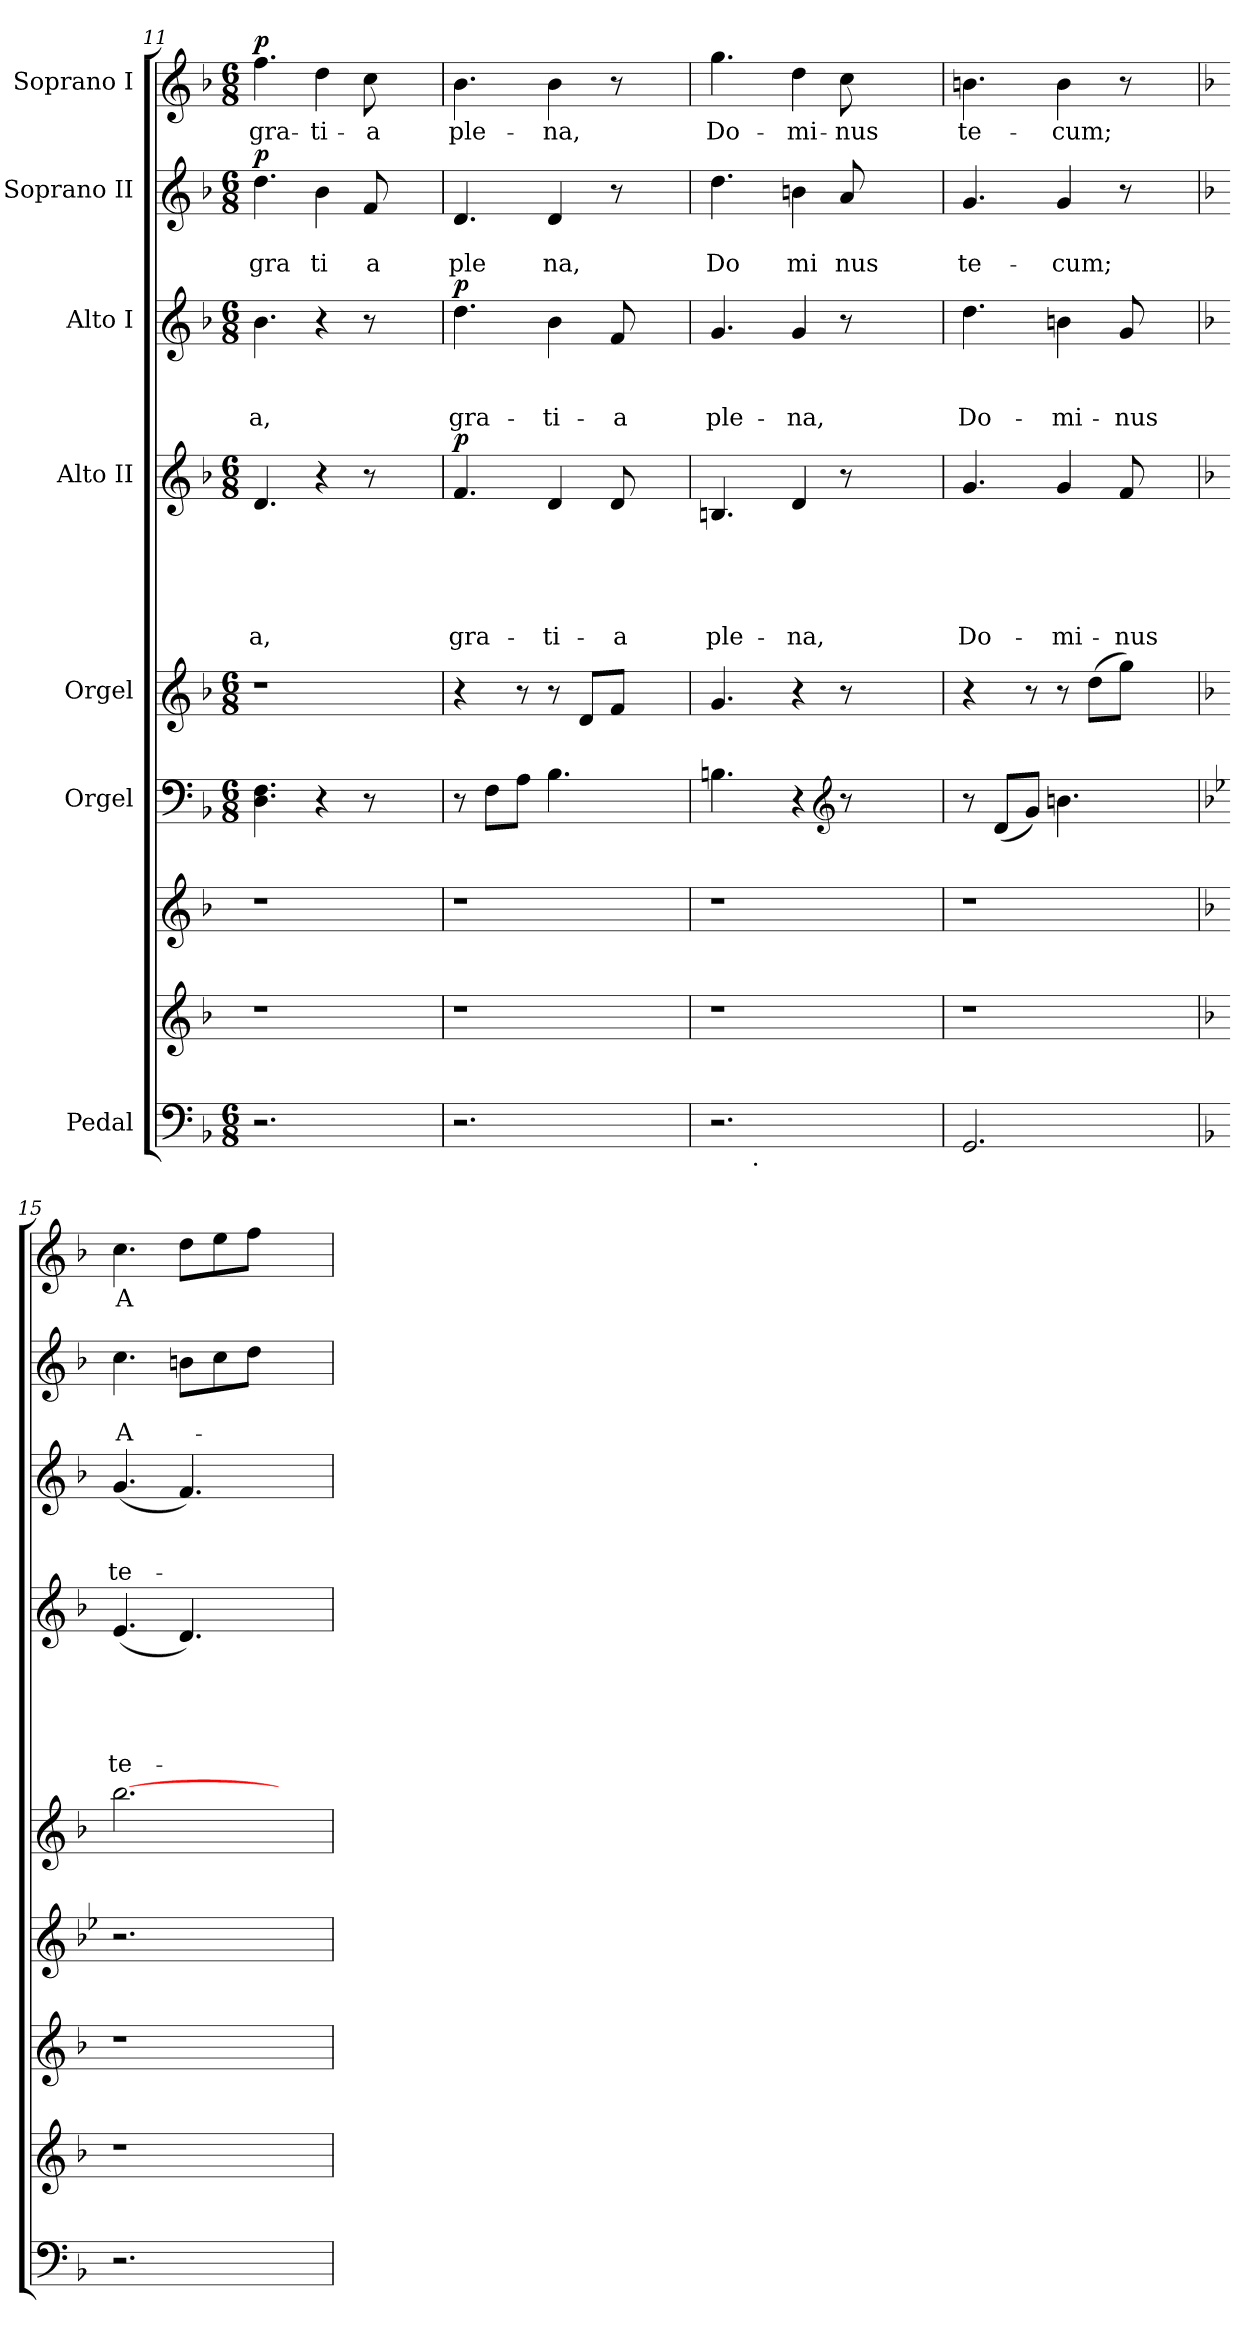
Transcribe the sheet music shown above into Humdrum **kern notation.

**kern	**kern	**kern	**kern	**kern	**kern	**text	**text	**text	**text	**text	**dynam	**kern	**text	**text	**text	**dynam	**kern	**text	**text	**dynam	**kern	**text	**dynam
*part9	*part8	*part7	*part6	*part5	*part4	*part4	*part4	*part4	*part4	*part4	*part4	*part3	*part3	*part3	*part3	*part3	*part2	*part2	*part2	*part2	*part1	*part1	*part1
*staff9	*staff8	*staff7	*staff6	*staff5	*staff4	*staff4	*staff4	*staff4	*staff4	*staff4	*staff4	*staff3	*staff3	*staff3	*staff3	*staff3	*staff2	*staff2	*staff2	*staff2	*staff1	*staff1	*staff1
*I"Pedal	*	*	*I"Orgel	*I"Orgel	*I"Alto II	*	*	*	*	*	*	*I"Alto I	*	*	*	*	*I"Soprano II	*	*	*	*I"Soprano I	*	*
*clefF4	*clefG2	*clefG2	*clefF4	*clefG2	*clefG2	*	*	*	*	*	*	*clefG2	*	*	*	*	*clefG2	*	*	*	*clefG2	*	*
*k[b-]	*k[b-]	*k[b-]	*k[b-]	*k[b-]	*k[b-]	*	*	*	*	*	*	*k[b-]	*	*	*	*	*k[b-]	*	*	*	*k[b-]	*	*
*F:	*F:	*F:	*F:	*F:	*F:	*	*	*	*	*	*	*F:	*	*	*	*	*F:	*	*	*	*F:	*	*
*M6/8	*	*	*M6/8	*M6/8	*M6/8	*	*	*	*	*	*	*M6/8	*	*	*	*	*M6/8	*	*	*	*M6/8	*	*
=11	=11	=11	=11	=11	=11	=11	=11	=11	=11	=11	=11	=11	=11	=11	=11	=11	=11	=11	=11	=11	=11	=11	=11
!	!	!	!	!LO:N:vis=1	!	!	!	!	!	!LO:LY:b	!	!	!	!	!LO:LY:b	!	!	!	!LO:LY:b	!LO:DY:a	!	!LO:LY:b	!LO:DY:a
2.r	1r	1r	4.D\ 4.F\	2.r	4.d/	.	.	.	.	-a,	.	4.b-\	.	.	-a,	.	4.dd\	.	gra	p	4.ff\	gra-	p
!	!	!	!	!	!	!	!	!	!	!	!	!	!	!	!	!	!	!	!LO:LY:b	!	!	!LO:LY:b	!
.	.	.	4r	.	4r	.	.	.	.	.	.	4r	.	.	.	.	4b-\	.	ti	.	4dd\	-ti-	.
!	!	!	!	!	!	!	!	!	!	!	!	!	!	!	!	!	!	!	!LO:LY:b	!	!	!LO:LY:b	!
.	.	.	8r	.	8r	.	.	.	.	.	.	8r	.	.	.	.	8f/	.	a	.	8cc\	-a	.
4ryy	.	.	4ryy	4ryy	4ryy	.	.	.	.	.	.	4ryy	.	.	.	.	4ryy	.	.	.	4ryy	.	.
=12	=12	=12	=12	=12	=12	=12	=12	=12	=12	=12	=12	=12	=12	=12	=12	=12	=12	=12	=12	=12	=12	=12	=12
!	!	!	!	!	!	!	!	!	!	!LO:LY:b	!LO:DY:a	!	!	!	!LO:LY:b	!LO:DY:a	!	!	!LO:LY:b	!	!	!LO:LY:b	!
2.r	1r	1r	8r	4r	4.f/	.	.	.	.	gra-	p	4.dd\	.	.	gra-	p	4.d/	.	ple	.	4.b-\	ple-	.
.	.	.	8F\L	.	.	.	.	.	.	.	.	.	.	.	.	.	.	.	.	.	.	.	.
.	.	.	8A\J	8r	.	.	.	.	.	.	.	.	.	.	.	.	.	.	.	.	.	.	.
!	!	!	!	!	!	!	!	!	!	!LO:LY:b	!	!	!	!	!LO:LY:b	!	!	!	!LO:LY:b	!	!	!LO:LY:b	!
.	.	.	4.B-\	8r	4d/	.	.	.	.	-ti-	.	4b-\	.	.	-ti-	.	4d/	.	na,	.	4b-\	-na,	.
.	.	.	.	8d/L	.	.	.	.	.	.	.	.	.	.	.	.	.	.	.	.	.	.	.
!	!	!	!	!	!	!	!	!	!	!LO:LY:b	!	!	!	!	!LO:LY:b	!	!	!	!	!	!	!	!
.	.	.	.	8f/J	8d/	.	.	.	.	-a	.	8f/	.	.	-a	.	8r	.	.	.	8r	.	.
4ryy	.	.	4ryy	4ryy	4ryy	.	.	.	.	.	.	4ryy	.	.	.	.	4ryy	.	.	.	4ryy	.	.
=13	=13	=13	=13	=13	=13	=13	=13	=13	=13	=13	=13	=13	=13	=13	=13	=13	=13	=13	=13	=13	=13	=13	=13
!	!	!	!	!	!	!	!	!	!	!LO:LY:b	!	!	!	!	!LO:LY:b	!	!	!	!LO:LY:b	!	!	!LO:LY:b	!
*^	*	*	*	*	*	*	*	*	*	*	*	*	*	*	*	*	*	*	*	*	*	*	*
2.r	8.ryy	1r	1r	4.Bn\	4.g/	4.Bn/	.	.	.	.	ple-	.	4.g/	.	.	ple-	.	4.dd\	.	Do	.	4.gg\	Do-	.
!	!LO:TX:b:t=.	!	!	!	!	!	!	!	!	!	!	!	!	!	!	!	!	!	!	!	!	!	!	!
.	2ryy	.	.	.	.	.	.	.	.	.	.	.	.	.	.	.	.	.	.	.	.	.	.	.
!	!	!	!	!	!	!	!	!	!	!	!LO:LY:b	!	!	!	!	!LO:LY:b	!	!	!	!LO:LY:b	!	!	!LO:LY:b	!
.	.	.	.	4r	4r	4d/	.	.	.	.	-na,	.	4g/	.	.	-na,	.	4bn\	.	mi	.	4dd\	-mi-	.
*	*	*	*	*clefG2	*	*	*	*	*	*	*	*	*	*	*	*	*	*	*	*	*	*	*	*
!	!	!	!	!	!	!	!	!	!	!	!	!	!	!	!	!	!	!	!	!LO:LY:b	!	!	!LO:LY:b	!
.	.	.	.	8r	8r	8r	.	.	.	.	.	.	8r	.	.	.	.	8a/	.	nus	.	8cc\	-nus	.
.	4ryy	.	.	.	.	.	.	.	.	.	.	.	.	.	.	.	.	.	.	.	.	.	.	.
4ryy	.	.	.	4ryy	4ryy	4ryy	.	.	.	.	.	.	4ryy	.	.	.	.	4ryy	.	.	.	4ryy	.	.
.	16ryy	.	.	.	.	.	.	.	.	.	.	.	.	.	.	.	.	.	.	.	.	.	.	.
=14	=14	=14	=14	=14	=14	=14	=14	=14	=14	=14	=14	=14	=14	=14	=14	=14	=14	=14	=14	=14	=14	=14	=14	=14
!	!	!	!	!	!	!	!	!	!	!	!LO:LY:b	!	!	!	!	!LO:LY:b	!	!	!	!LO:LY:b	!	!	!LO:LY:b	!
*v	*v	*	*	*	*	*	*	*	*	*	*	*	*	*	*	*	*	*	*	*	*	*	*	*
2.GG/	1r	1r	8r	4r	4.g/	.	.	.	.	Do-	.	4.dd\	.	.	Do-	.	4.g/	.	te-	.	4.bn\	te-	.
.	.	.	(>8d/L	.	.	.	.	.	.	.	.	.	.	.	.	.	.	.	.	.	.	.	.
.	.	.	8g/J)	8r	.	.	.	.	.	.	.	.	.	.	.	.	.	.	.	.	.	.	.
!	!	!	!	!	!	!	!	!	!	!LO:LY:b	!	!	!	!	!LO:LY:b	!	!	!	!LO:LY:b	!	!	!LO:LY:b	!
.	.	.	4.bn\	8r	4g/	.	.	.	.	-mi-	.	4bn\	.	.	-mi-	.	4g/	.	-cum;	.	4b\	-cum;	.
.	.	.	.	(>8dd\L	.	.	.	.	.	.	.	.	.	.	.	.	.	.	.	.	.	.	.
!	!	!	!	!	!	!	!	!	!	!LO:LY:b	!	!	!	!	!LO:LY:b	!	!	!	!	!	!	!	!
.	.	.	.	8gg\J)	8f/	.	.	.	.	-nus	.	8g/	.	.	-nus	.	8r	.	.	.	8r	.	.
4ryy	.	.	4ryy	4ryy	4ryy	.	.	.	.	.	.	4ryy	.	.	.	.	4ryy	.	.	.	4ryy	.	.
!!LO:PB:g=z
=15	=15	=15	=15	=15	=15	=15	=15	=15	=15	=15	=15	=15	=15	=15	=15	=15	=15	=15	=15	=15	=15	=15	=15
*	*	*	*k[b-e-]	*	*	*	*	*	*	*	*	*	*	*	*	*	*	*	*	*	*	*	*
*	*	*	*B-:	*	*	*	*	*	*	*	*	*	*	*	*	*	*	*	*	*	*	*	*
!	!	!	!	!	!	!	!	!	!	!LO:LY:b	!	!	!	!	!LO:LY:b	!	!	!	!LO:LY:b	!	!	!LO:LY:b	!
2.r	1r	1r	2.r	[>2.bb-\	(<4.e/	.	.	.	.	te-	.	(<4.g/	.	.	te-	.	4.cc\	.	A-	.	4.cc\	A	.
.	.	.	.	.	4.d/)	.	.	.	.	.	.	4.f/)	.	.	.	.	8bn\L	.	.	.	8dd\L	.	.
.	.	.	.	.	.	.	.	.	.	.	.	.	.	.	.	.	8cc\	.	.	.	8ee\	.	.
.	.	.	.	.	.	.	.	.	.	.	.	.	.	.	.	.	8dd\J	.	.	.	8ff\J	.	.
4ryy	.	.	4ryy	4ryy	4ryy	.	.	.	.	.	.	4ryy	.	.	.	.	4ryy	.	.	.	4ryy	.	.
=	=	=	=	=	=	=	=	=	=	=	=	=	=	=	=	=	=	=	=	=	=	=	=
*-	*-	*-	*-	*-	*-	*-	*-	*-	*-	*-	*-	*-	*-	*-	*-	*-	*-	*-	*-	*-	*-	*-	*-
